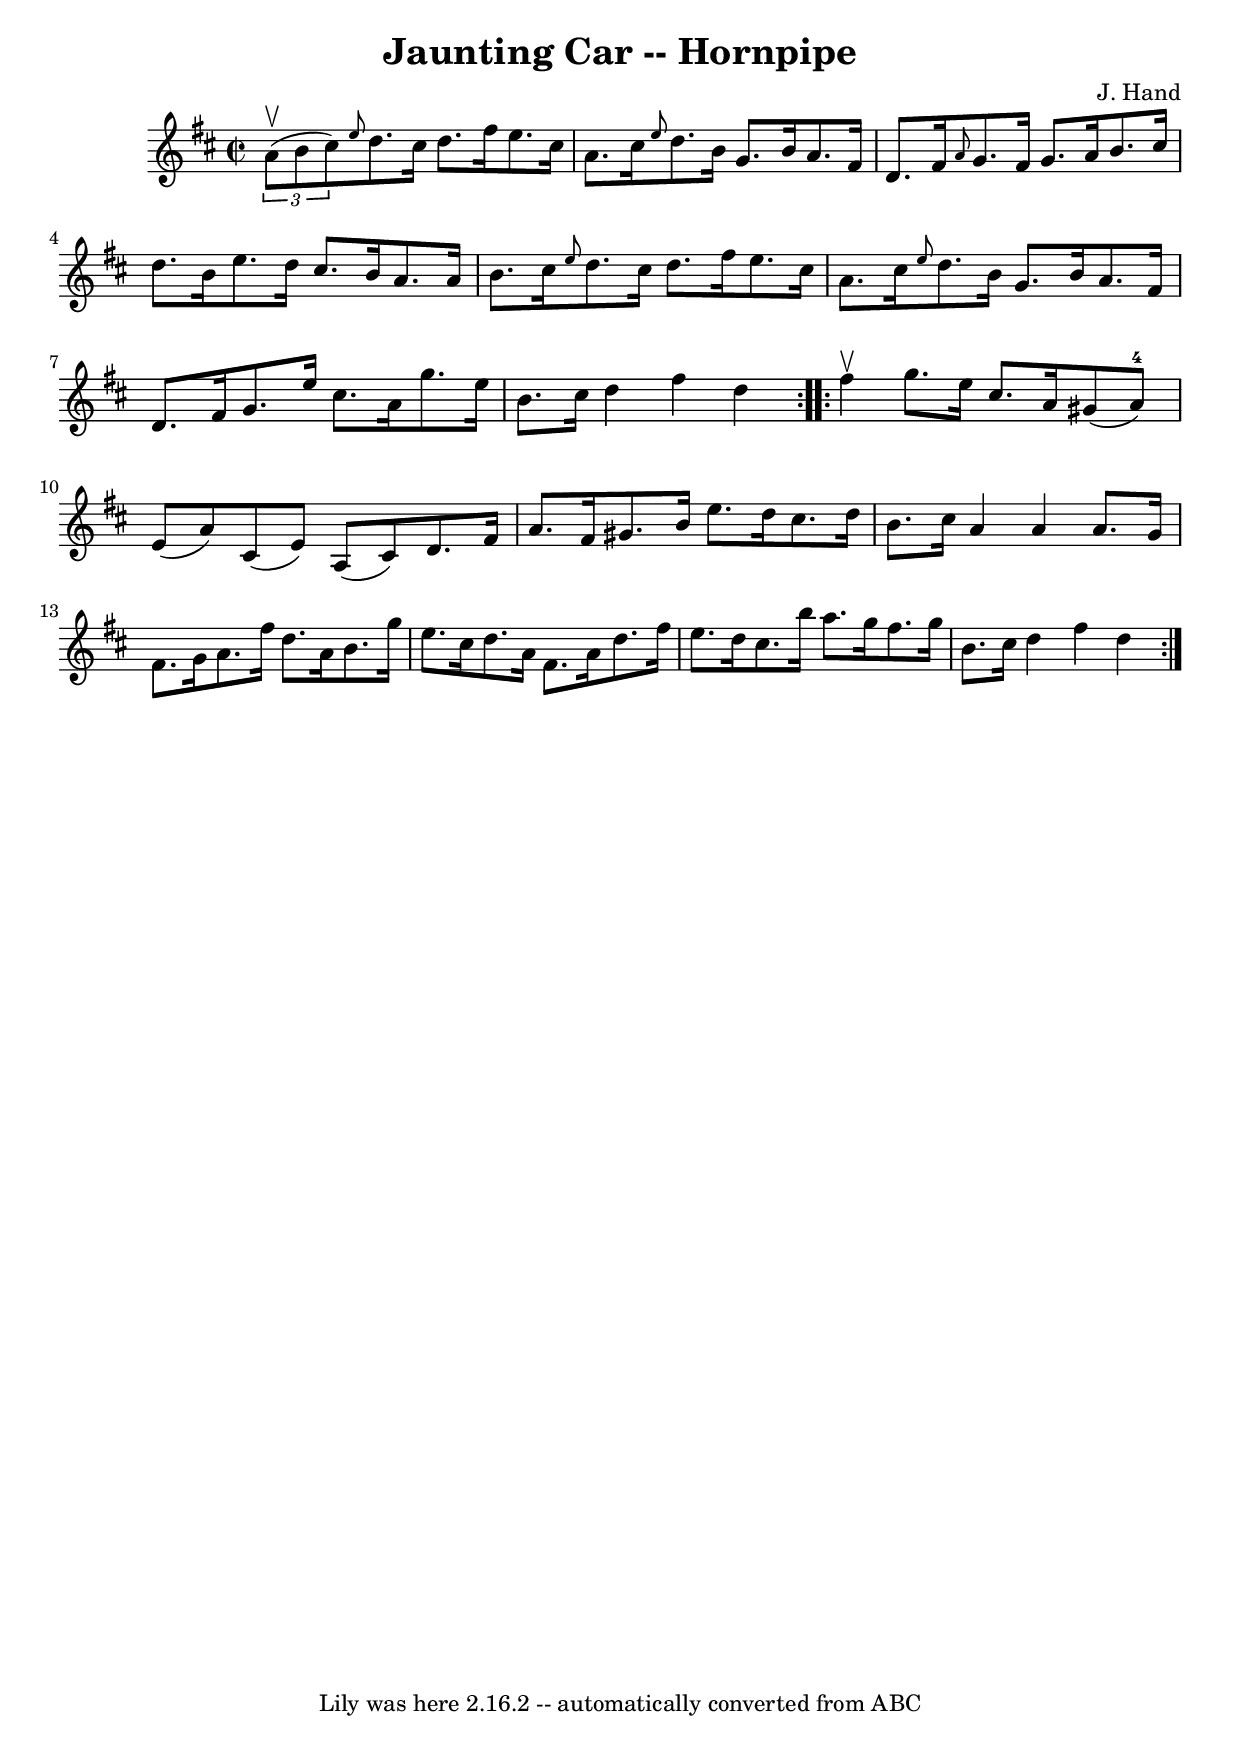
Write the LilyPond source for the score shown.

\version "2.16.2"
\include "Mammoth.ily"
\header {
  %% book = "Cole's 1000 Fiddle Tunes"
 composer = "J. Hand"
 crossRefNumber = "1"
 footnotes = ""
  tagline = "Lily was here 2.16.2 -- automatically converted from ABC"
  title = "Jaunting Car -- Hornpipe"

}
voicedefault =  {



  \repeat volta 2 {

    \override Staff.TimeSignature #'style = #'C
    \time 2/2 
    \key d \major
    \times 2/3 { a'8 (^\upbow b'8 cis''8)  	       }   |
    \grace { e''8  
	   } d''8. cis''16 d''8. fis''16 e''8. cis''16 a'8. cis''16   |
    \grace { e''8  
	   } d''8. b'16 g'8. b'16 a'8. fis'16 d'8. fis'16   |
    \grace { a'8  
 	   } g'8. fis'16 g'8. a'16 b'8. cis''16 d''8. b'16    |
 e''8. d''16 cis''8. b'16 a'8. a'16 b'8. cis''16  |
    \grace { e''8  
	   } d''8. cis''16 d''8. fis''16 e''8. cis''16 a'8. cis''16   |
    \grace { e''8  
	   } d''8. b'16 g'8. b'16 a'8. fis'16 d'8. fis'16   |
 g'8. e''16 cis''8. a'16 g''8. e''16 b'8. cis''16   |
 d''4  
 fis''4 d''4  
  }     
  \repeat volta 2 { fis''4^\upbow  |
 g''8. e''16 cis''8. a'16 gis'8 (a'8-4) e'8 (a'8)  |
 cis'8 (e'8) a8 (cis'8) d'8. fis'16 a'8. fis'16    |
 gis'8. b'16 e''8. d''16 cis''8. d''16 b'8. cis''16   |
 a'4 a'4 a'8. g'16 fis'8. g'16  |
 a'8. fis''16 d''8. a'16 b'8. g''16 e''8. cis''16   |
 d''8. a'16 fis'8. a'16 d''8. fis''16 e''8. d''16    |
 cis''8. b''16 a''8. g''16 fis''8. g''16 b'8. cis''16   |
 d''4 fis''4 d''4  
  }   

}

\score{
  <<

    \context Staff="default"
    {
      \voicedefault 
      
    }

  >>
  \layout {
    
  }
  \midi {
  }

}
